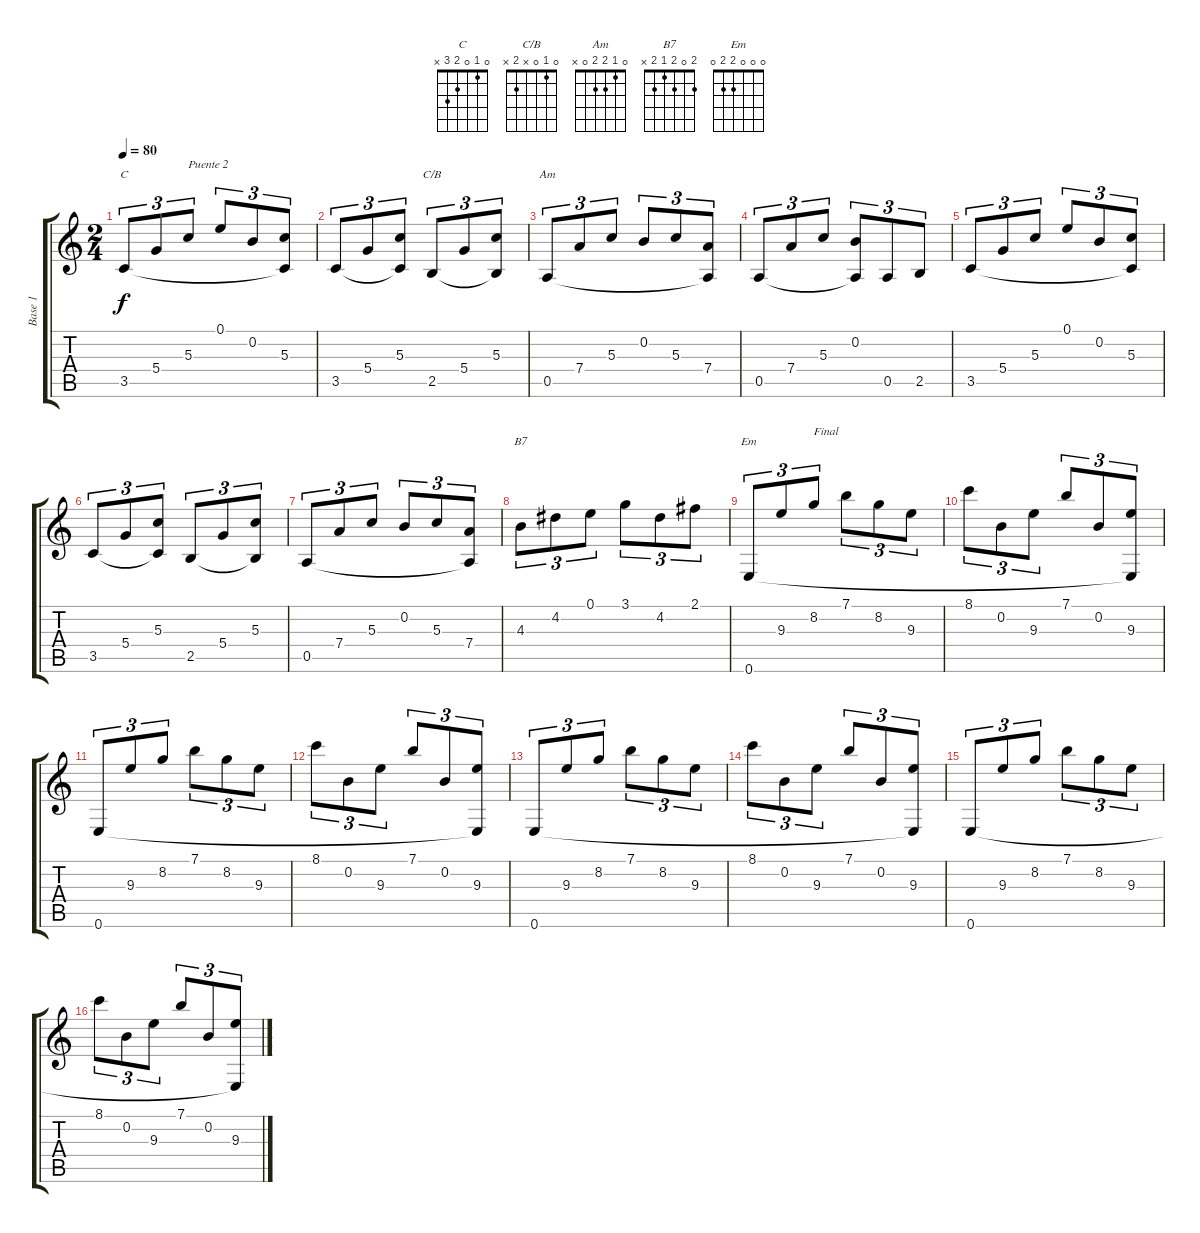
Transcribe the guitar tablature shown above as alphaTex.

\track ("Base 1" "Base 1") {instrument acousticguitarnylon}
\staff {score tabs}
\tuning (E4 B3 G3 D3 A2 E2) {hide}
\chord ("C" 0 1 0 2 3 x)
\chord ("C/B" 0 1 0 x 2 x)
\chord ("Am" 0 1 2 2 0 x)
\chord ("B7" 2 0 2 1 2 x)
\chord ("Em" 0 0 0 2 2 0)
\ts (2 4)
\tempo 80
\clef g2
\ks c
3.5.8{tu (3 2) ch "C" dy f} 5.4.8{tu (3 2)} 5.3.8{tu (3 2) txt "Puente 2"} 0.1.8{tu (3 2)} 0.2.8{tu (3 2)} (5.3 3.5{t}).8{tu (3 2)} |
3.5.8{tu (3 2)} 5.4.8{tu (3 2)} (5.3 3.5{t}).8{tu (3 2)} 2.5.8{tu (3 2) ch "C/B"} 5.4.8{tu (3 2)} (5.3 2.5{t}).8{tu (3 2)} |
0.5.8{tu (3 2) ch "Am"} 7.4.8{tu (3 2)} 5.3.8{tu (3 2)} 0.2.8{tu (3 2)} 5.3.8{tu (3 2)} (7.4 0.5{t}).8{tu (3 2)} |
0.5.8{tu (3 2)} 7.4.8{tu (3 2)} 5.3.8{tu (3 2)} (0.2 0.5{t}).8{tu (3 2)} 0.5.8{tu (3 2)} 2.5.8{tu (3 2)} |
3.5.8{tu (3 2)} 5.4.8{tu (3 2)} 5.3.8{tu (3 2)} 0.1.8{tu (3 2)} 0.2.8{tu (3 2)} (5.3 3.5{t}).8{tu (3 2)} |
3.5.8{tu (3 2)} 5.4.8{tu (3 2)} (5.3 3.5{t}).8{tu (3 2)} 2.5.8{tu (3 2)} 5.4.8{tu (3 2)} (5.3 2.5{t}).8{tu (3 2)} |
0.5.8{tu (3 2)} 7.4.8{tu (3 2)} 5.3.8{tu (3 2)} 0.2.8{tu (3 2)} 5.3.8{tu (3 2)} (7.4 0.5{t}).8{tu (3 2)} |
4.3.8{tu (3 2) ch "B7"} 4.2.8{tu (3 2)} 0.1.8{tu (3 2)} 3.1.8{tu (3 2)} 4.2.8{tu (3 2)} 2.1.8{tu (3 2)} |
0.6.8{tu (3 2) ch "Em"} 9.3.8{tu (3 2)} 8.2.8{tu (3 2) txt "Final"} 7.1.8{tu (3 2)} 8.2.8{tu (3 2)} 9.3.8{tu (3 2)} |
8.1.8{tu (3 2)} 0.2.8{tu (3 2)} 9.3.8{tu (3 2)} 7.1.8{tu (3 2)} 0.2.8{tu (3 2)} (9.3 0.6{t}).8{tu (3 2)} |
0.6.8{tu (3 2)} 9.3.8{tu (3 2)} 8.2.8{tu (3 2)} 7.1.8{tu (3 2)} 8.2.8{tu (3 2)} 9.3.8{tu (3 2)} |
8.1.8{tu (3 2)} 0.2.8{tu (3 2)} 9.3.8{tu (3 2)} 7.1.8{tu (3 2)} 0.2.8{tu (3 2)} (9.3 0.6{t}).8{tu (3 2)} |
0.6.8{tu (3 2)} 9.3.8{tu (3 2)} 8.2.8{tu (3 2)} 7.1.8{tu (3 2)} 8.2.8{tu (3 2)} 9.3.8{tu (3 2)} |
8.1.8{tu (3 2)} 0.2.8{tu (3 2)} 9.3.8{tu (3 2)} 7.1.8{tu (3 2)} 0.2.8{tu (3 2)} (9.3 0.6{t}).8{tu (3 2)} |
0.6.8{tu (3 2) volume 13} 9.3.8{tu (3 2)} 8.2.8{tu (3 2)} 7.1.8{tu (3 2)} 8.2.8{tu (3 2)} 9.3.8{tu (3 2)} |
8.1.8{tu (3 2) volume 11} 0.2.8{tu (3 2)} 9.3.8{tu (3 2)} 7.1.8{tu (3 2)} 0.2.8{tu (3 2)} (9.3 0.6{t}).8{tu (3 2)}
